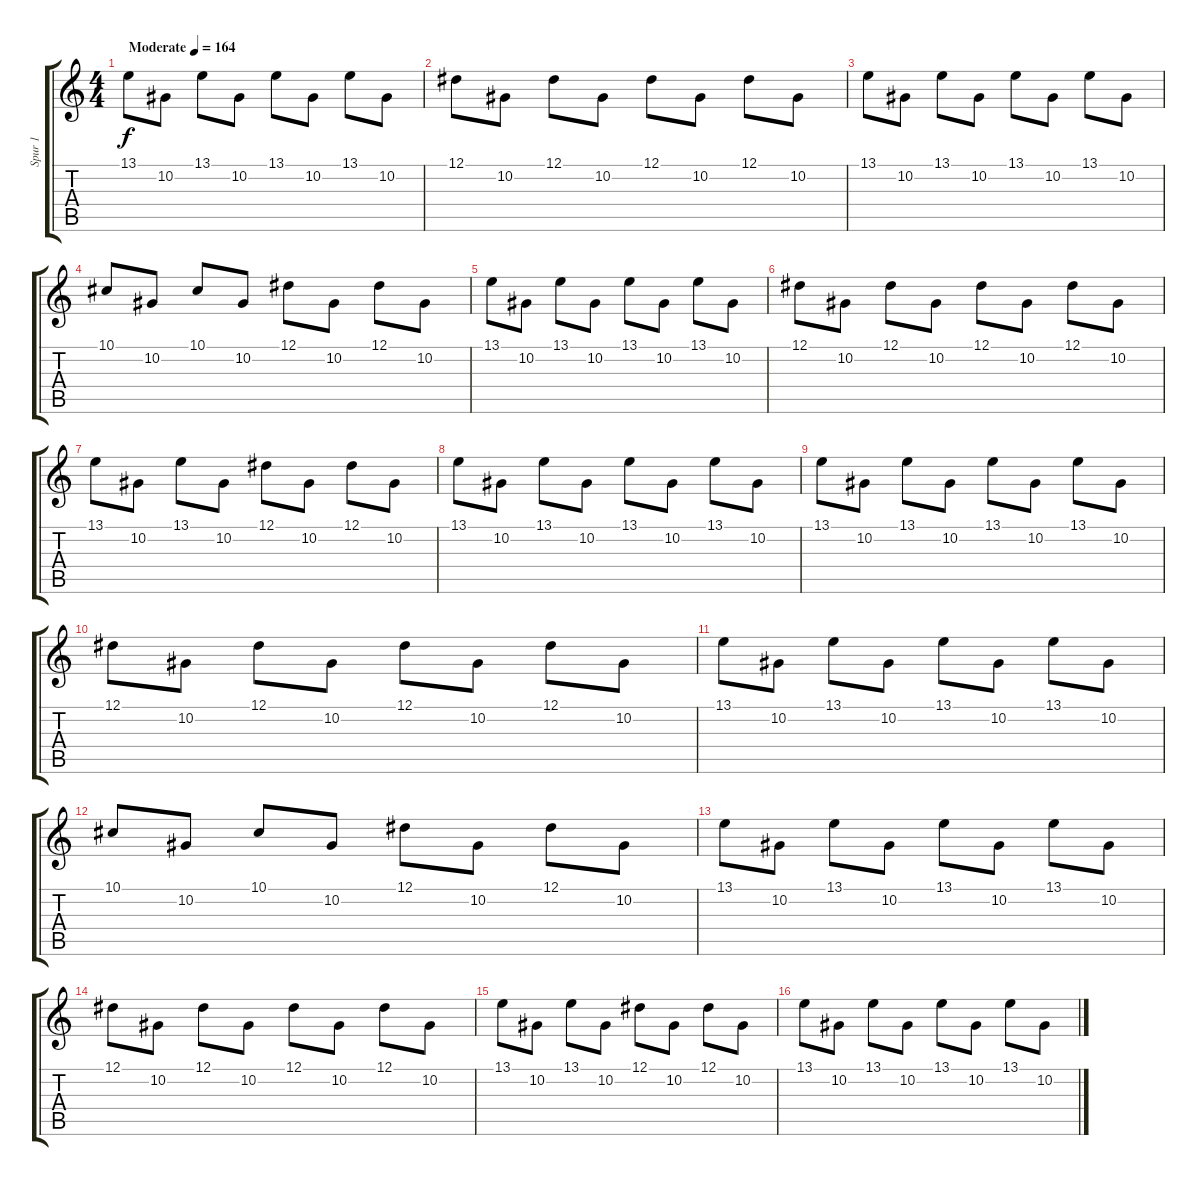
\track ("Spur 1" "Spur 1") {instrument honkytonkpiano}
\staff {score tabs}
\tuning (Eb4 Bb3 Gb3 Db3 Ab2 Eb2) {hide}
\ts (4 4)
\tempo (164 "Moderate")
\clef g2
\ks c
13.1.8{dy f instrument honkytonkpiano} 10.2.8 13.1.8 10.2.8 13.1.8 10.2.8 13.1.8 10.2.8 |
12.1.8 10.2.8 12.1.8 10.2.8 12.1.8 10.2.8 12.1.8 10.2.8 |
13.1.8 10.2.8 13.1.8 10.2.8 13.1.8 10.2.8 13.1.8 10.2.8 |
10.1.8 10.2.8 10.1.8 10.2.8 12.1.8 10.2.8 12.1.8 10.2.8 |
13.1.8 10.2.8 13.1.8 10.2.8 13.1.8 10.2.8 13.1.8 10.2.8 |
12.1.8 10.2.8 12.1.8 10.2.8 12.1.8 10.2.8 12.1.8 10.2.8 |
13.1.8 10.2.8 13.1.8 10.2.8 12.1.8 10.2.8 12.1.8 10.2.8 |
13.1.8 10.2.8 13.1.8 10.2.8 13.1.8 10.2.8 13.1.8 10.2.8 |
13.1.8 10.2.8 13.1.8 10.2.8 13.1.8 10.2.8 13.1.8 10.2.8 |
12.1.8 10.2.8 12.1.8 10.2.8 12.1.8 10.2.8 12.1.8 10.2.8 |
13.1.8 10.2.8 13.1.8 10.2.8 13.1.8 10.2.8 13.1.8 10.2.8 |
10.1.8 10.2.8 10.1.8 10.2.8 12.1.8 10.2.8 12.1.8 10.2.8 |
13.1.8 10.2.8 13.1.8 10.2.8 13.1.8 10.2.8 13.1.8 10.2.8 |
12.1.8 10.2.8 12.1.8 10.2.8 12.1.8 10.2.8 12.1.8 10.2.8 |
13.1.8 10.2.8 13.1.8 10.2.8 12.1.8 10.2.8 12.1.8 10.2.8 |
13.1.8 10.2.8 13.1.8 10.2.8 13.1.8 10.2.8 13.1.8 10.2.8
